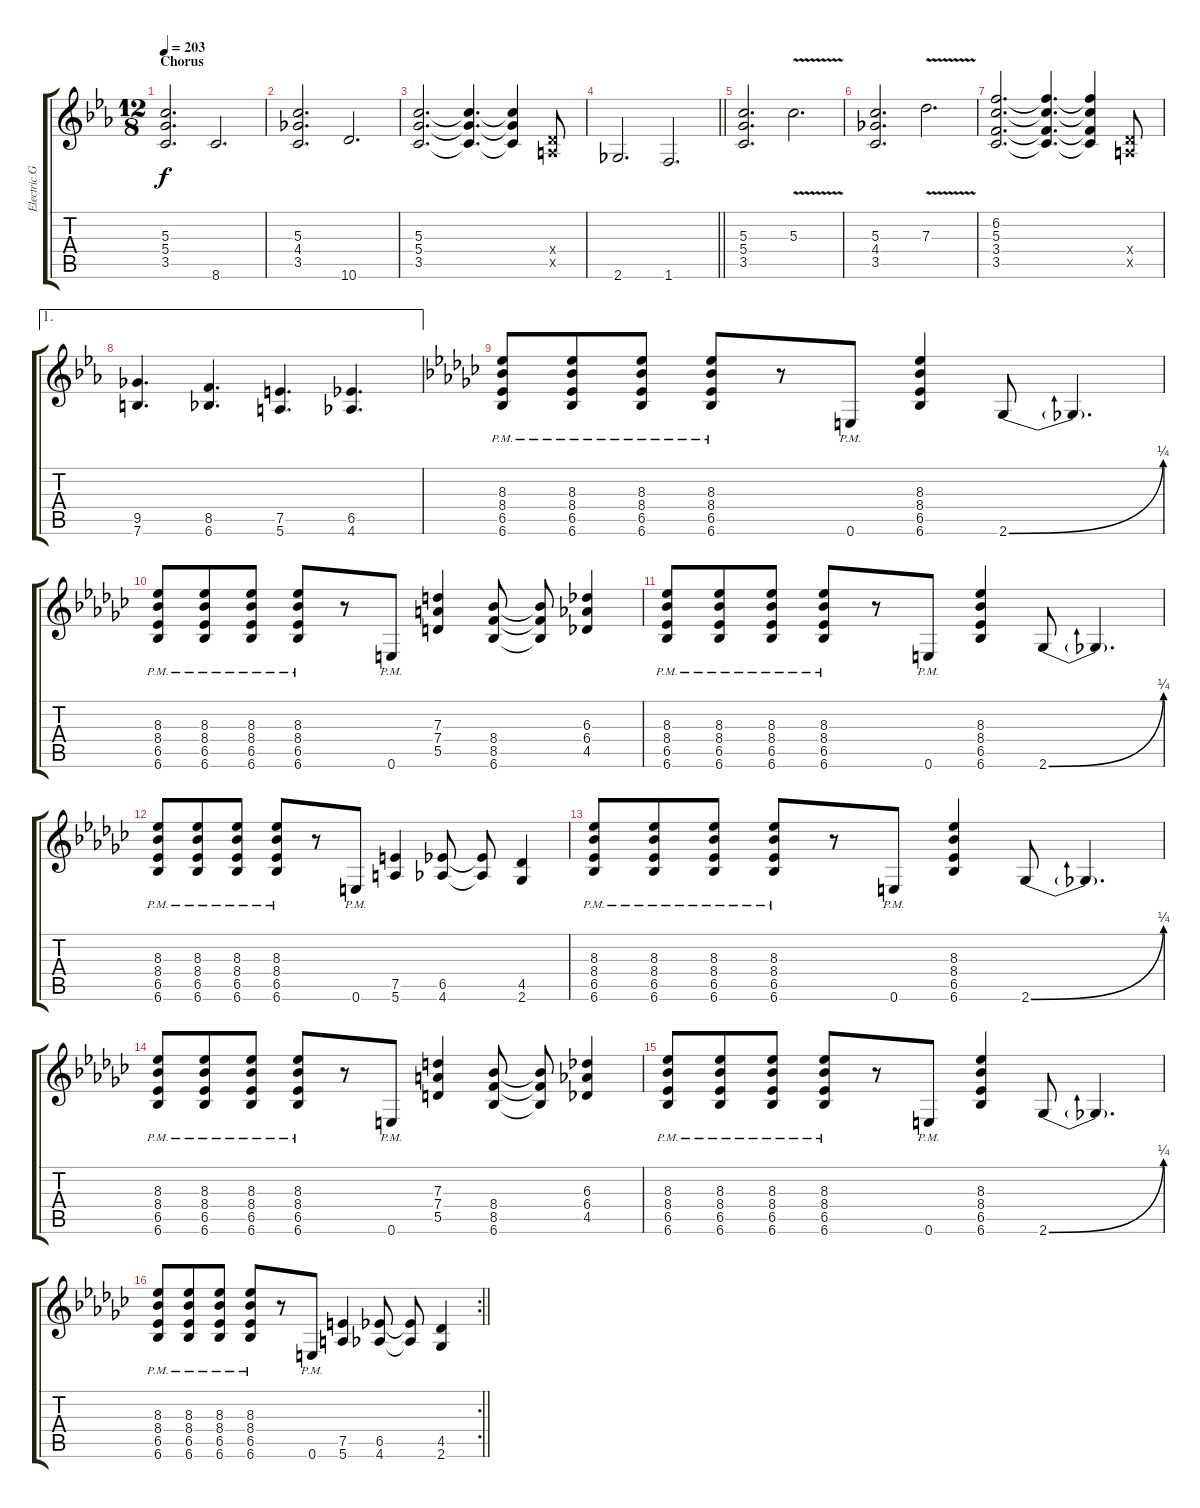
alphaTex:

\track ("Electric Guitar 3" "Electric G") {instrument distortionguitar}
\staff {score tabs}
\tuning (E4 B3 G3 D3 A2 E2) {hide}
\ts (12 8)
\section ("" "Chorus")
\tempo 203
\clef g2
\ks cminor
(5.3 5.4 3.5).2{d dy f} 8.6.2{d} |
(5.3 4.4 3.5).2{d} 10.6.2{d} |
(5.3 5.4 3.5).2{d} (5.3{t} 5.4{t} 3.5{t}).4{d} (5.3{t} 5.4{t} 3.5{t}).4 (0.4{x} 0.5{x}).8 |
\barLineRight lightlight
2.6.2{d} 1.6.2{d} |
(5.3 5.4 3.5).2{d} 5.3{v}.2{d} |
(5.3 4.4 3.5).2{d} 7.3{v}.2{d} |
(6.2 5.3 3.4 3.5).2{d} (6.2{t} 5.3{t} 3.4{t} 3.5{t}).4{d} (6.2{t} 5.3{t} 3.4{t} 3.5{t}).4 (0.4{x} 0.5{x}).8 |
\ae 1
(9.5 7.6).4{d} (8.5 6.6).4{d} (7.5 5.6).4{d} (6.5 4.6).4{d} |
\ks ebminor
(8.3{pm} 8.4{pm} 6.5{pm} 6.6{pm}).8 (8.3{pm} 8.4{pm} 6.5{pm} 6.6{pm}).8 (8.3{pm} 8.4{pm} 6.5{pm} 6.6{pm}).8 (8.3{pm} 8.4{pm} 6.5{pm} 6.6{pm}).8 r.8 0.6{pm}.8 (8.3 8.4 6.5 6.6).4 2.6{be (bend 0 0 60 1)}.8 2.6{t}.4{d} |
(8.3{pm} 8.4{pm} 6.5{pm} 6.6{pm}).8 (8.3{pm} 8.4{pm} 6.5{pm} 6.6{pm}).8 (8.3{pm} 8.4{pm} 6.5{pm} 6.6{pm}).8 (8.3{pm} 8.4{pm} 6.5{pm} 6.6{pm}).8 r.8 0.6{pm}.8 (7.3 7.4 5.5).4 (8.4 8.5 6.6).8 (8.4{t} 8.5{t} 6.6{t}).8 (6.3 6.4 4.5).4 |
(8.3{pm} 8.4{pm} 6.5{pm} 6.6{pm}).8 (8.3{pm} 8.4{pm} 6.5{pm} 6.6{pm}).8 (8.3{pm} 8.4{pm} 6.5{pm} 6.6{pm}).8 (8.3{pm} 8.4{pm} 6.5{pm} 6.6{pm}).8 r.8 0.6{pm}.8 (8.3 8.4 6.5 6.6).4 2.6{be (bend 0 0 60 1)}.8 2.6{t}.4{d} |
(8.3{pm} 8.4{pm} 6.5{pm} 6.6{pm}).8 (8.3{pm} 8.4{pm} 6.5{pm} 6.6{pm}).8 (8.3{pm} 8.4{pm} 6.5{pm} 6.6{pm}).8 (8.3{pm} 8.4{pm} 6.5{pm} 6.6{pm}).8 r.8 0.6{pm}.8 (7.5 5.6).4 (6.5 4.6).8 (6.5{t} 4.6{t}).8 (4.5 2.6).4 |
(8.3{pm} 8.4{pm} 6.5{pm} 6.6{pm}).8 (8.3{pm} 8.4{pm} 6.5{pm} 6.6{pm}).8 (8.3{pm} 8.4{pm} 6.5{pm} 6.6{pm}).8 (8.3{pm} 8.4{pm} 6.5{pm} 6.6{pm}).8 r.8 0.6{pm}.8 (8.3 8.4 6.5 6.6).4 2.6{be (bend 0 0 60 1)}.8 2.6{t}.4{d} |
(8.3{pm} 8.4{pm} 6.5{pm} 6.6{pm}).8 (8.3{pm} 8.4{pm} 6.5{pm} 6.6{pm}).8 (8.3{pm} 8.4{pm} 6.5{pm} 6.6{pm}).8 (8.3{pm} 8.4{pm} 6.5{pm} 6.6{pm}).8 r.8 0.6{pm}.8 (7.3 7.4 5.5).4 (8.4 8.5 6.6).8 (8.4{t} 8.5{t} 6.6{t}).8 (6.3 6.4 4.5).4 |
(8.3{pm} 8.4{pm} 6.5{pm} 6.6{pm}).8 (8.3{pm} 8.4{pm} 6.5{pm} 6.6{pm}).8 (8.3{pm} 8.4{pm} 6.5{pm} 6.6{pm}).8 (8.3{pm} 8.4{pm} 6.5{pm} 6.6{pm}).8 r.8 0.6{pm}.8 (8.3 8.4 6.5 6.6).4 2.6{be (bend 0 0 60 1)}.8 2.6{t}.4{d} |
\rc 2
\barLineRight lightlight
(8.3{pm} 8.4{pm} 6.5{pm} 6.6{pm}).8 (8.3{pm} 8.4{pm} 6.5{pm} 6.6{pm}).8 (8.3{pm} 8.4{pm} 6.5{pm} 6.6{pm}).8 (8.3{pm} 8.4{pm} 6.5{pm} 6.6{pm}).8 r.8 0.6{pm}.8 (7.5 5.6).4 (6.5 4.6).8 (6.5{t} 4.6{t}).8 (4.5 2.6).4
